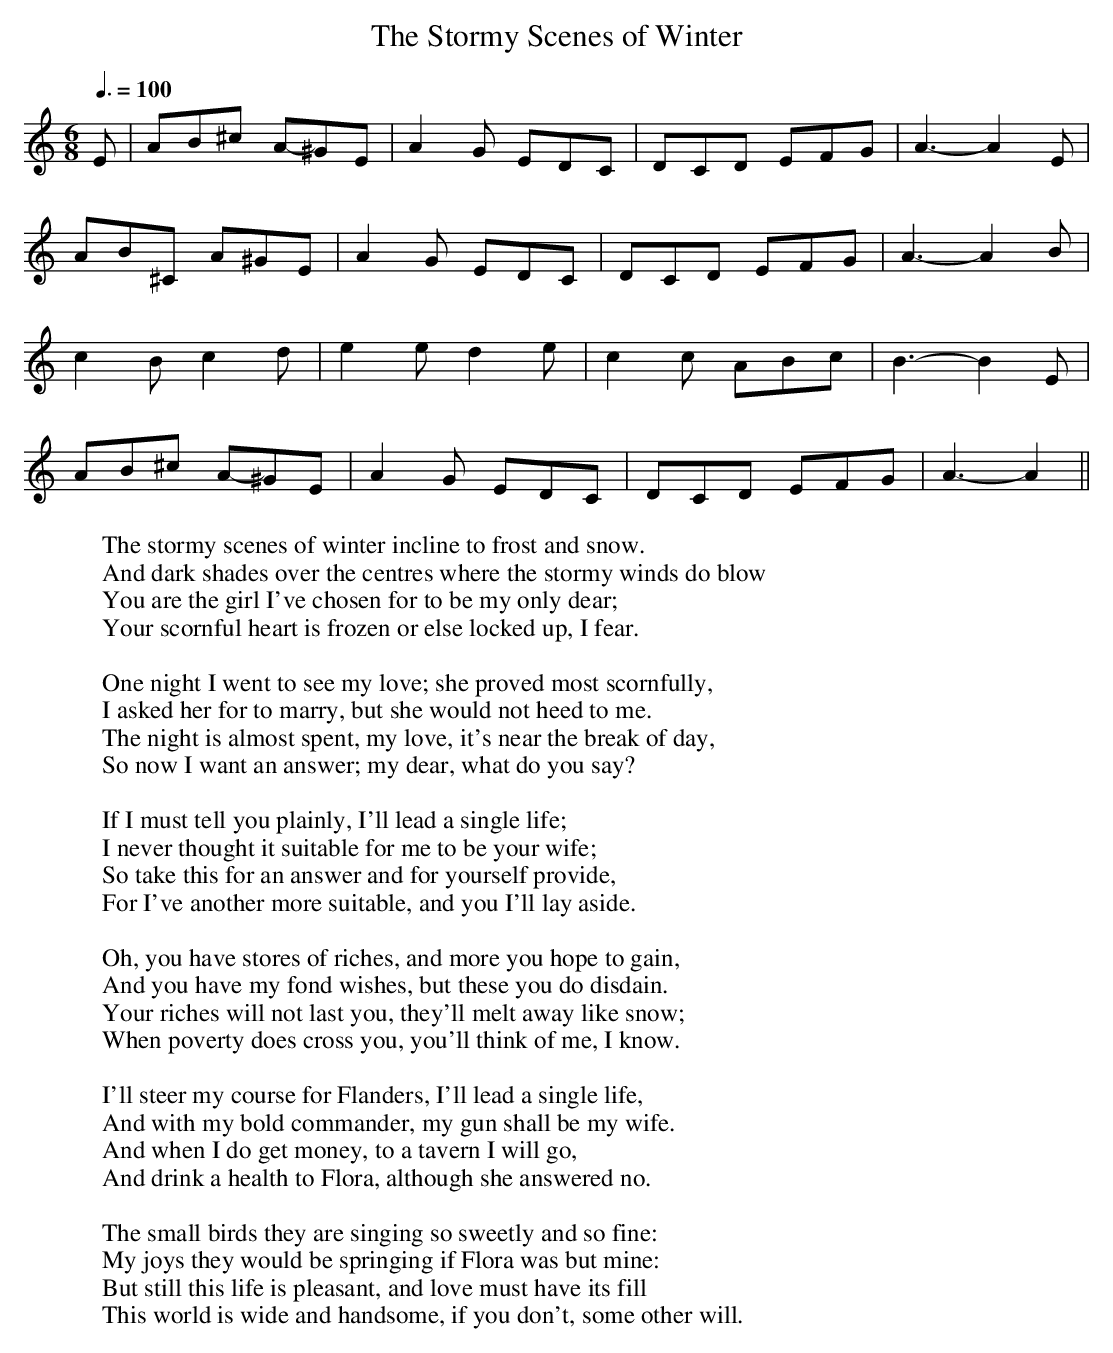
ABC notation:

X:1
T:Stormy Scenes of Winter, The
M:6/8
L:1/8
Q:3/8=100
W:The stormy scenes of winter incline to frost and snow.
W:And dark shades over the centres where the stormy winds do blow
W:You are the girl I've chosen for to be my only dear;
W:Your scornful heart is frozen or else locked up, I fear.
W:
W:One night I went to see my love; she proved most scornfully,
W:I asked her for to marry, but she would not heed to me.
W:The night is almost spent, my love, it's near the break of day,
W:So now I want an answer; my dear, what do you say?
W:
W:If I must tell you plainly, I'll lead a single life;
W:I never thought it suitable for me to be your wife;
W:So take this for an answer and for yourself provide,
W:For I've another more suitable, and you I'll lay aside.
W:
W:Oh, you have stores of riches, and more you hope to gain,
W:And you have my fond wishes, but these you do disdain.
W:Your riches will not last you, they'll melt away like snow;
W:When poverty does cross you, you'll think of me, I know.
W:
W:I'll steer my course for Flanders, I'll lead a single life,
W:And with my bold commander, my gun shall be my wife.
W:And when I do get money, to a tavern I will go,
W:And drink a health to Flora, although she answered no.
W:
W:The small birds they are singing so sweetly and so fine:
W:My joys they would be springing if Flora was but mine:
W:But still this life is pleasant, and love must have its fill
W:This world is wide and handsome, if you don't, some other will.
K:C
E|A-B^c A-^GE|A2-G E-DC|D-CD E-FG|A3- A2E|
A-B^C A^GE|A2-G EDC|D-CD E-FG|A3- A2B|
c2B c2d|e2e d2e|c2c A-Bc|B3- B2E|
A-B^c A-^GE|A2-G E-DC|D-CD E-FG|A3- A2||
